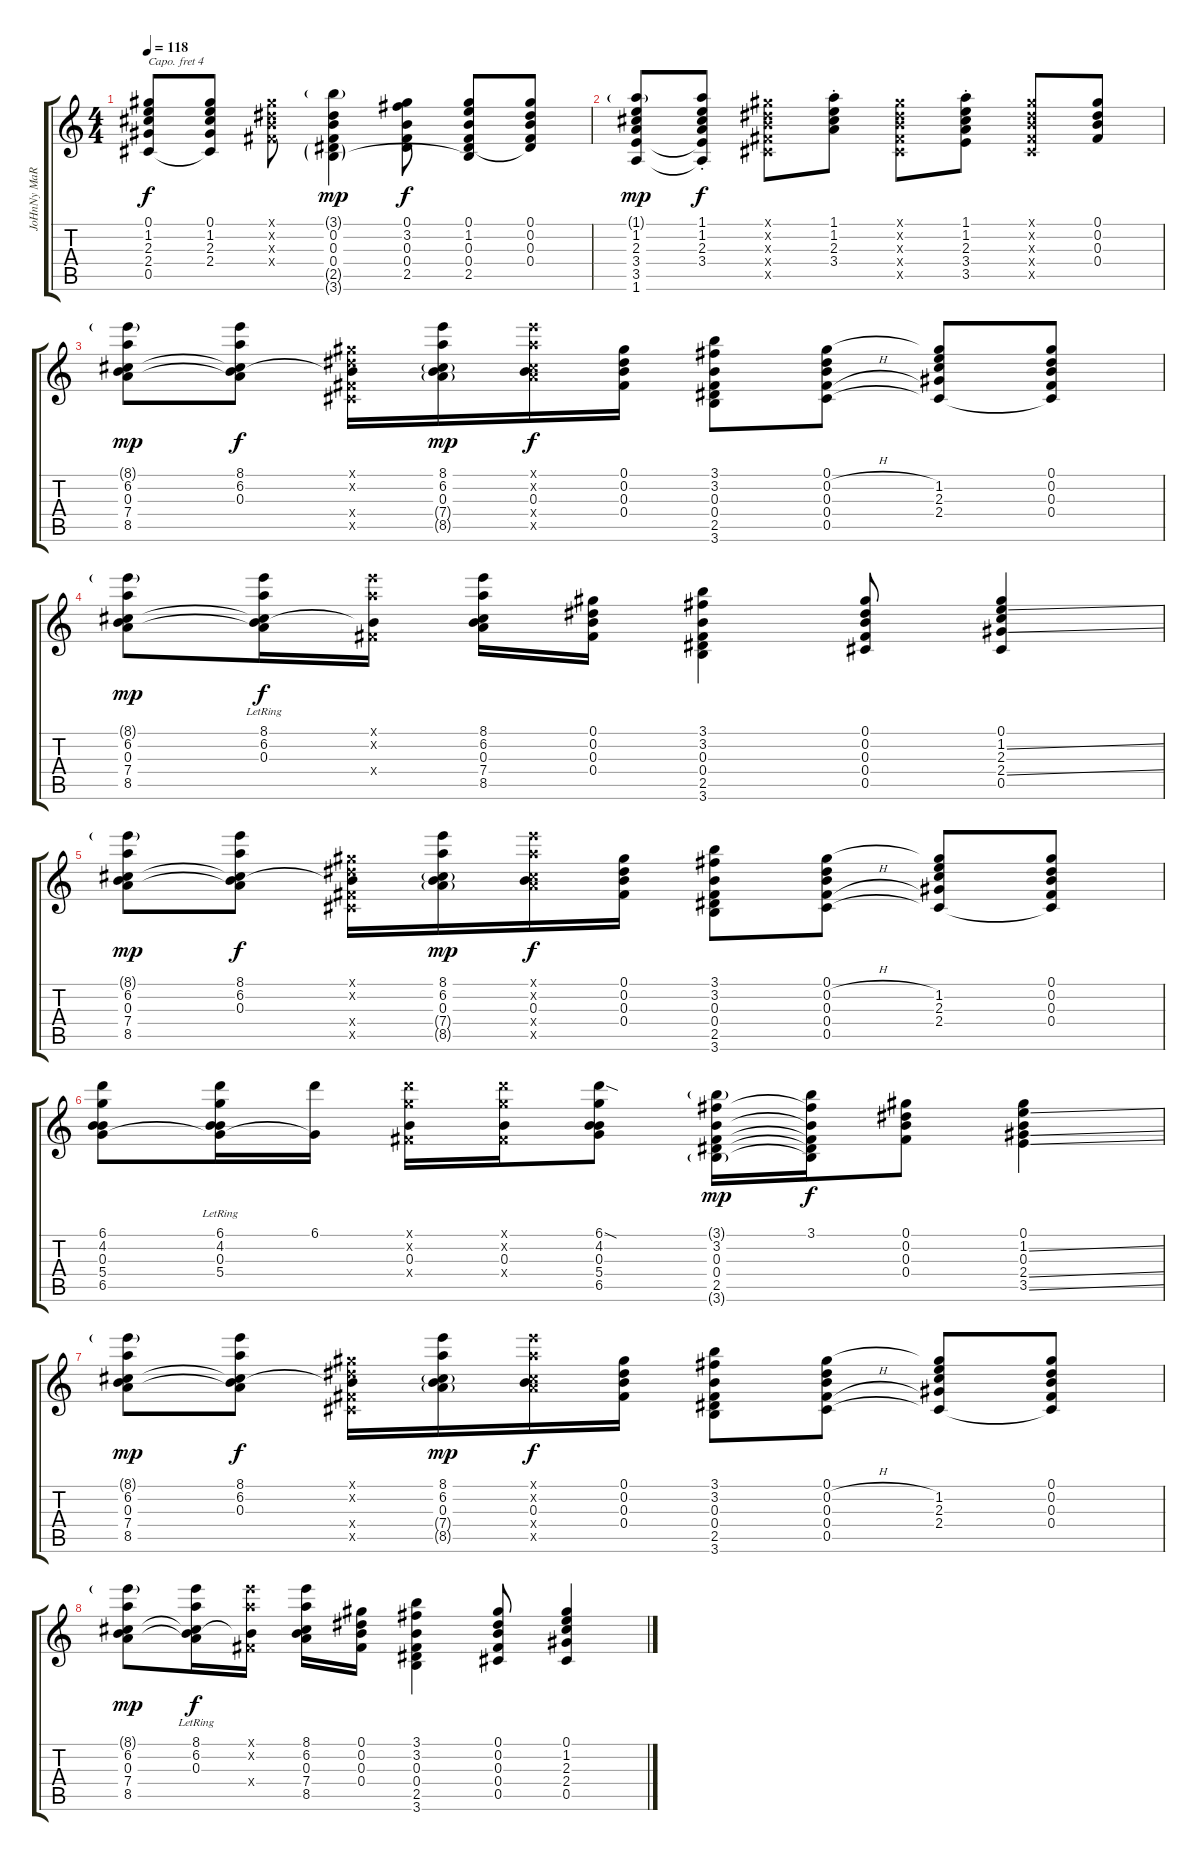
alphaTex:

\track ("JoHnNy MaRR" "JoHnNy MaR") {instrument acousticguitarsteel}
\staff {score tabs}
\capo 4
\tuning (E4 B3 G3 D3 A2 E2) {hide}
\ts (4 4)
\tempo 118
\clef g2
\ks c
(0.1{t} 1.2 2.3 2.4 0.5{t}).8{dy f} (0.1 1.2 2.3 2.4 0.5{t}).8 (0.1{x} 0.2{x} 0.3{x} 0.4{x}).8 (3.1{g} 0.2 0.3 0.4 2.5{g} 3.6{g}).4{dy mp} (0.1 3.2 0.3 0.4 2.5).8{dy f} (0.1 1.2 0.3 0.4 2.5 3.6{t}).8 (0.1 0.2 0.3 0.4 2.5{t}).8 |
(1.1{g} 1.2 2.3 3.4 3.5 1.6).8{dy mp} (1.1{st} 1.2 2.3 3.4 3.5{t} 1.6{t}).8{dy f} (0.1{x} 0.2{x} 0.3{x} 0.4{x} 0.5{x}).8 (1.1{st} 1.2 2.3 3.4).8 (0.1{x} 0.2{x} 0.3{x} 0.4{x} 0.5{x}).8 (1.1{st} 1.2 2.3 3.4 3.5).8 (0.1{x} 0.2{x} 0.3{x} 0.4{x} 0.5{x}).8 (0.1 0.2 0.3 0.4).8 |
(8.1{g} 6.2 0.3 7.4 8.5).8{dy mp} (8.1 6.2 0.3 7.4{t} 8.5{t}).8{dy f} (0.1{x} 0.2{x} 0.3{t} 0.4{x} 0.5{x}).16 (8.1 6.2 0.3 7.4{g} 8.5{g}).16{dy mp} (8.1{x} 6.2{x} 0.3 7.4{x} 8.5{x}).16{dy f} (0.1 0.2 0.3 0.4).16 (3.1 3.2 0.3 0.4 2.5 3.6).8 (0.1 0.2{h} 0.3{h} 0.4{h} 0.5).8 (0.1{t} 1.2 2.3 2.4 0.5{t}).8 (0.1 0.2 0.3 0.4 0.5{t}).8 |
(8.1{g} 6.2 0.3 7.4 8.5).8{dy mp} (8.1 6.2 0.3{lr} 7.4{t} 8.5{t}).16{dy f} (8.1{x} 6.2{x} 0.3{t} 0.4{x}).16 (8.1 6.2 0.3 7.4 8.5).16 (0.1 0.2 0.3 0.4).16 (3.1 3.2 0.3 0.4 2.5 3.6).4 (0.1 0.2 0.3 0.4 0.5).8 (0.1 1.2{ss} 2.3 2.4{ss} 0.5).4 |
(8.1{g} 6.2 0.3 7.4 8.5).8{dy mp} (8.1 6.2 0.3 7.4{t} 8.5{t}).8{dy f} (0.1{x} 0.2{x} 0.3{t} 0.4{x} 0.5{x}).16 (8.1 6.2 0.3 7.4{g} 8.5{g}).16{dy mp} (8.1{x} 6.2{x} 0.3 7.4{x} 8.5{x}).16{dy f} (0.1 0.2 0.3 0.4).16 (3.1 3.2 0.3 0.4 2.5 3.6).8 (0.1 0.2{h} 0.3{h} 0.4{h} 0.5).8 (0.1{t} 1.2 2.3 2.4 0.5{t}).8 (0.1 0.2 0.3 0.4 0.5{t}).8 |
(6.1 4.2 0.3 5.4 6.5).8 (6.1 4.2 0.3{lr} 5.4 6.5{t}).16 (6.1 6.5{t}).16 (6.1{x} 4.2{x} 0.3 0.4{x}).16 (6.1{x} 4.2{x} 0.3 0.4{x}).16 (6.1{sod} 4.2 0.3 5.4 6.5).8 (3.1{g} 3.2 0.3 0.4 2.5 3.6{g}).16{dy mp} (3.1 3.2{t} 0.3{t} 0.4{t} 2.5{t} 3.6{t}).16{dy f} (0.1 0.2 0.3 0.4).8 (0.1 1.2{ss} 0.3 2.4{ss} 3.5{ss}).4 |
(8.1{g} 6.2 0.3 7.4 8.5).8{dy mp} (8.1 6.2 0.3 7.4{t} 8.5{t}).8{dy f} (0.1{x} 0.2{x} 0.3{t} 0.4{x} 0.5{x}).16 (8.1 6.2 0.3 7.4{g} 8.5{g}).16{dy mp} (8.1{x} 6.2{x} 0.3 7.4{x} 8.5{x}).16{dy f} (0.1 0.2 0.3 0.4).16 (3.1 3.2 0.3 0.4 2.5 3.6).8 (0.1 0.2{h} 0.3{h} 0.4{h} 0.5).8 (0.1{t} 1.2 2.3 2.4 0.5{t}).8 (0.1 0.2 0.3 0.4 0.5{t}).8 |
(8.1{g} 6.2 0.3 7.4 8.5).8{dy mp} (8.1 6.2 0.3{lr} 7.4{t} 8.5{t}).16{dy f} (8.1{x} 6.2{x} 0.3{t} 0.4{x}).16 (8.1 6.2 0.3 7.4 8.5).16 (0.1 0.2 0.3 0.4).16 (3.1 3.2 0.3 0.4 2.5 3.6).4 (0.1 0.2 0.3 0.4 0.5).8 (0.1 1.2{ss} 2.3 2.4{ss} 0.5).4
